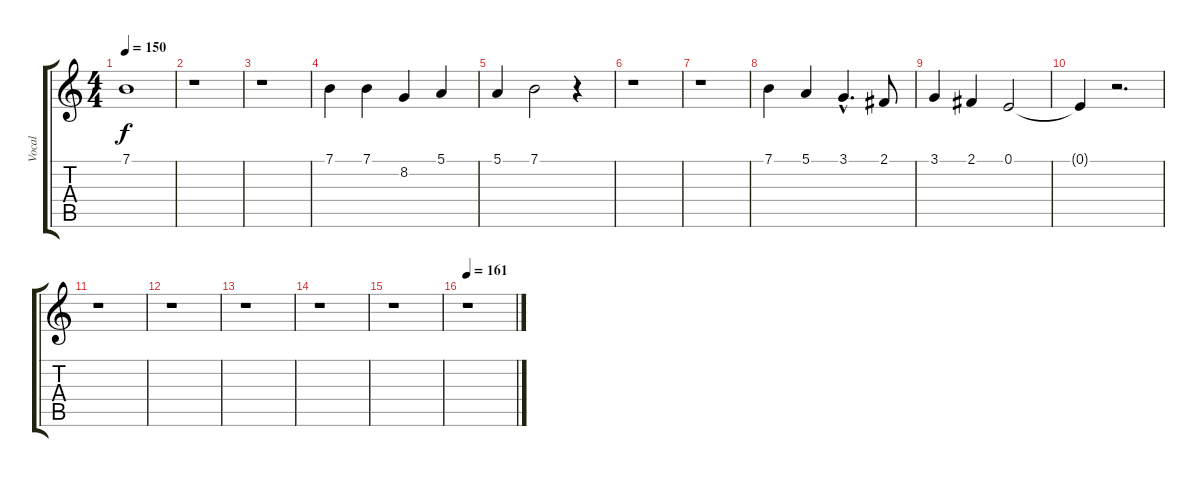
\track ("Vocal" "Vocal") {instrument lead6voice}
\staff {score tabs}
\tuning (E4 B3 G3 D3 A2 E2) {hide}
\ts (4 4)
\tempo 150
\clef g2
\ks c
7.1.1{dy f} |
r.1 |
r.1 |
7.1.4 7.1.4 8.2.4 5.1.4 |
5.1.4 7.1.2 r.4 |
r.1 |
r.1 |
7.1.4 5.1.4 3.1{hac}.4{d} 2.1.8 |
3.1.4 2.1.4 0.1.2 |
0.1{t}.4 r.2{d} |
r.1 |
r.1 |
r.1 |
r.1 |
r.1 |
\tempo 161
r.1
